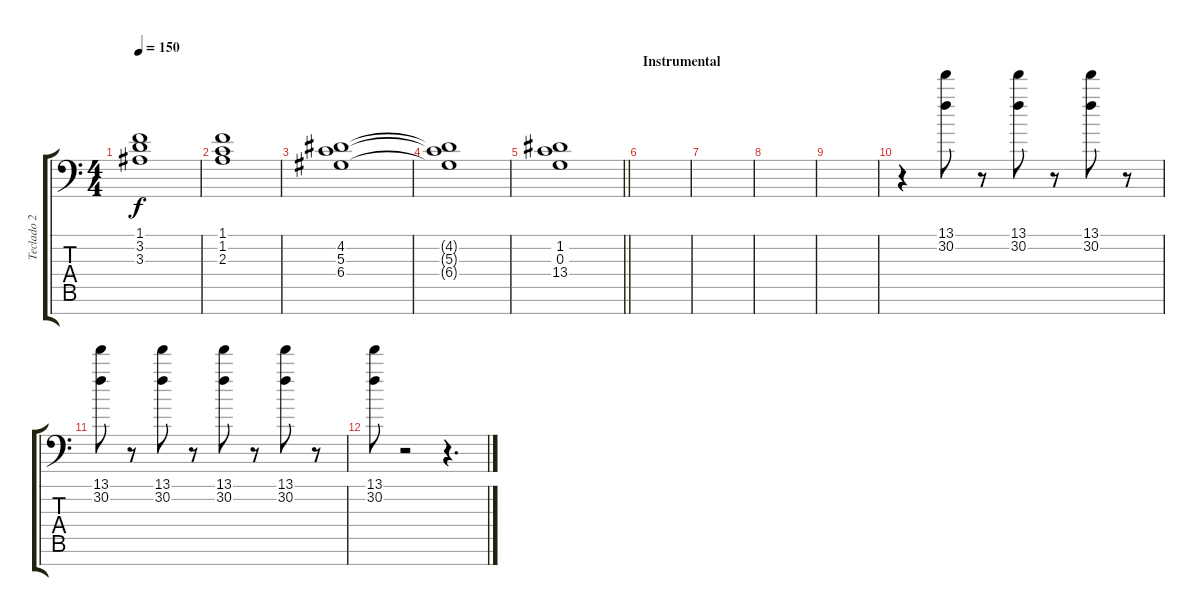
\track ("Teclado 2" "Teclado 2") {instrument stringensemble1}
\staff {score tabs}
\tuning (E4 B3 G3 D3 A2 E2 C-1) {hide}
\ts (4 4)
\tempo 150
\clef f4
\ks c
(1.1 3.2 3.3).1{dy f} |
(1.1 1.2 2.3).1 |
(4.2 5.3 6.4).1 |
(4.2{t} 5.3{t} 6.4{t}).1 |
\barLineRight lightlight
(1.2 0.3 13.4).1 |
\section ("" "Instrumental")
|
|
|
|
r.4{volume 12} (13.1 30.2).8 r.8 (13.1 30.2).8 r.8 (13.1 30.2).8 r.8 |
(13.1 30.2).8 r.8 (13.1 30.2).8 r.8 (13.1 30.2).8 r.8 (13.1 30.2).8 r.8 |
(13.1 30.2).8 r.2 r.4{d}
